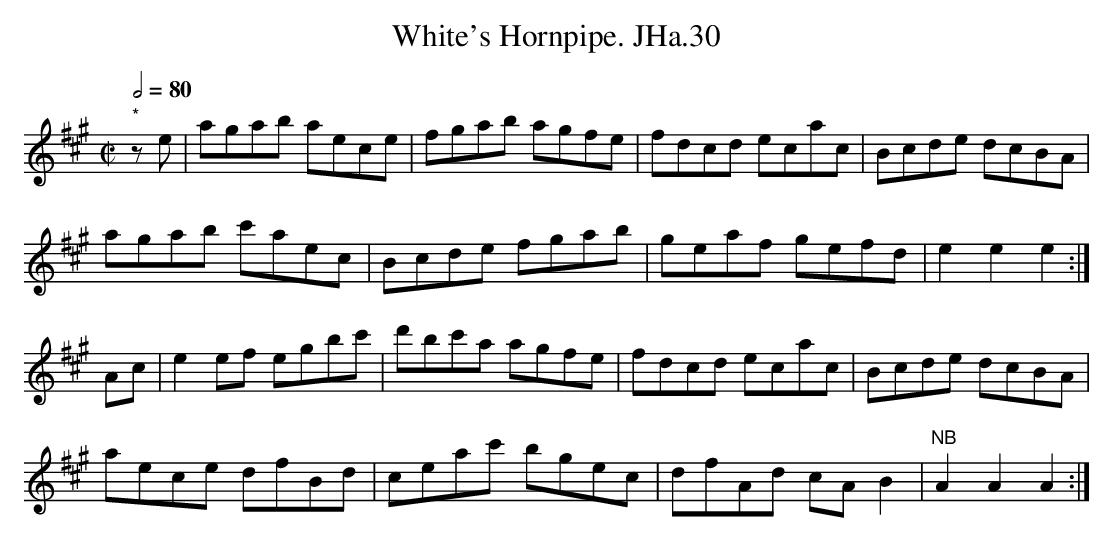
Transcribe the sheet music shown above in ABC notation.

X:1
T:White's Hornpipe. JHa.30
M:C|
L:1/8
Q:2/4=80
K:A
"*"ze | agab aece | fgab agfe | fdcd ecac | Bcde dcBA |
agab c'aec | Bcde fgab | geaf gefd | e2e2e2:|
Ac | e2ef egbc' | d'bc'a agfe | fdcd ecac | Bcde dcBA |
aece dfBd | ceac' bgec | dfAd cAB2 | "^NB"A2A2A2:|
